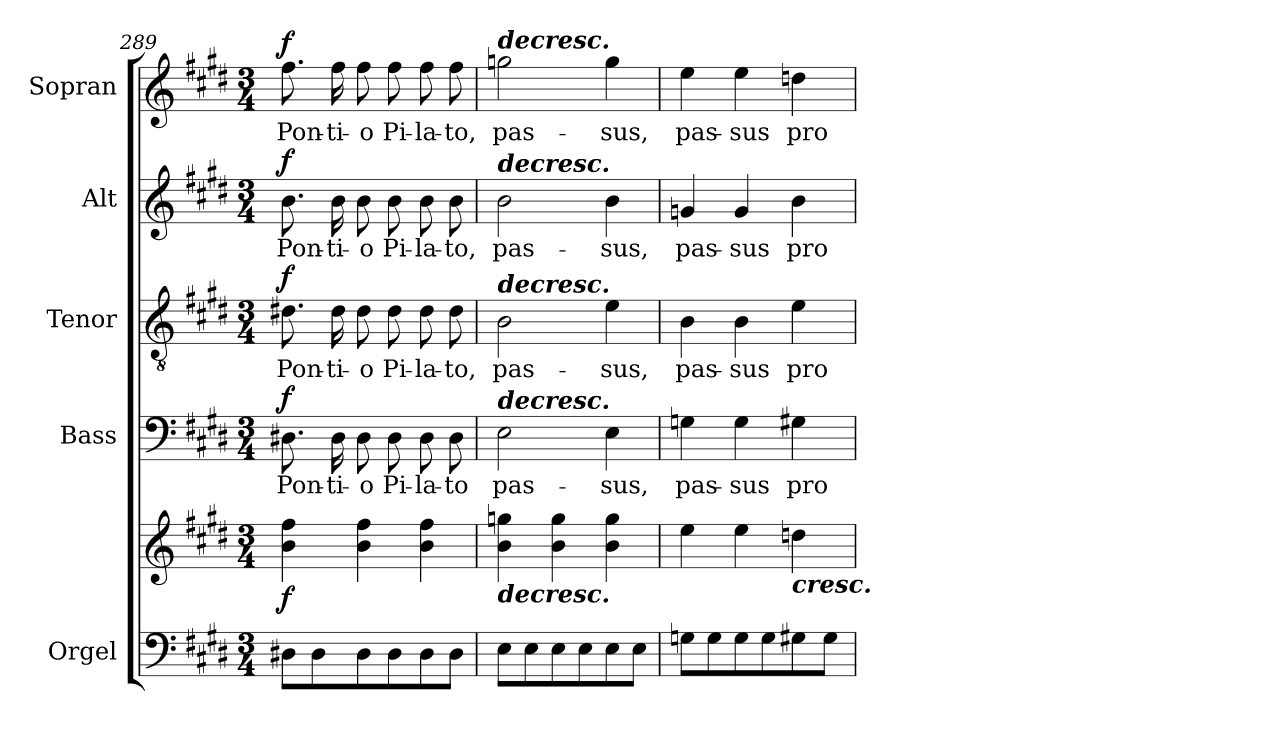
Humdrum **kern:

**kern	**kern	**dynam	**kern	**text	**dynam	**kern	**text	**dynam	**kern	**text	**dynam	**kern	**text	**dynam
*part5	*part5	*part5	*part4	*part4	*part4	*part3	*part3	*part3	*part2	*part2	*part2	*part1	*part1	*part1
*staff6	*staff5	*staff5/6	*staff4	*staff4	*staff4	*staff3	*staff3	*staff3	*staff2	*staff2	*staff2	*staff1	*staff1	*staff1
*I"Orgel	*	*	*I"Bass	*	*	*I"Tenor	*	*	*I"Alt	*	*	*I"Sopran	*	*
*I'Org.	*	*	*I'B.	*	*	*I'T.	*	*	*I'A.	*	*	*I'S.	*	*
*clefF4	*clefG2	*	*clefF4	*	*	*clefGv2	*	*	*clefG2	*	*	*clefG2	*	*
*k[f#c#g#d#]	*k[f#c#g#d#]	*	*k[f#c#g#d#]	*	*	*k[f#c#g#d#]	*	*	*k[f#c#g#d#]	*	*	*k[f#c#g#d#]	*	*
*E:	*E:	*	*E:	*	*	*E:	*	*	*E:	*	*	*E:	*	*
*M3/4	*M3/4	*	*M3/4	*	*	*M3/4	*	*	*M3/4	*	*	*M3/4	*	*
=289	=289	=289	=289	=289	=289	=289	=289	=289	=289	=289	=289	=289	=289	=289
!	!	!LO:DY:b	!	!LO:LY:b	!LO:DY:a	!	!LO:LY:b	!LO:DY:a	!	!LO:LY:b	!LO:DY:a	!	!LO:LY:b	!LO:DY:a
8D#X\L	4b\ 4ff#\	f	8.D#X\	Pon-	f	8.d#X\	Pon-	f	8.b\	Pon-	f	8.ff#\	Pon-	f
8D#\	.	.	.	.	.	.	.	.	.	.	.	.	.	.
!	!	!	!	!LO:LY:b	!	!	!LO:LY:b	!	!	!LO:LY:b	!	!	!LO:LY:b	!
.	.	.	16D#\	-ti-	.	16d#\	-ti-	.	16b\	-ti-	.	16ff#\	-ti-	.
!	!	!	!	!LO:LY:b	!	!	!LO:LY:b	!	!	!LO:LY:b	!	!	!LO:LY:b	!
8D#\	4b\ 4ff#\	.	8D#\	-o	.	8d#\	-o	.	8b\	-o	.	8ff#\	-o	.
!	!	!	!	!LO:LY:b	!	!	!LO:LY:b	!	!	!LO:LY:b	!	!	!LO:LY:b	!
8D#\	.	.	8D#\	Pi-	.	8d#\	Pi-	.	8b\	Pi-	.	8ff#\	Pi-	.
!	!	!	!	!LO:LY:b	!	!	!LO:LY:b	!	!	!LO:LY:b	!	!	!LO:LY:b	!
8D#\	4b\ 4ff#\	.	8D#\	-la-	.	8d#\	-la-	.	8b\	-la-	.	8ff#\	-la-	.
!	!	!	!	!LO:LY:b	!	!	!LO:LY:b	!	!	!LO:LY:b	!	!	!LO:LY:b	!
8D#\J	.	.	8D#\	-to	.	8d#\	-to,	.	8b\	-to,	.	8ff#\	-to,	.
=290	=290	=290	=290	=290	=290	=290	=290	=290	=290	=290	=290	=290	=290	=290
!	!	!	!	!	!	!	!	!	!	!	!	!LO:TX:a:Bi:t=decresc.	!	!
!	!	!	!	!	!	!	!	!	!LO:TX:a:Bi:t=decresc.	!	!	!	!	!
!	!	!	!	!	!	!LO:TX:a:Bi:t=decresc.	!	!	!	!	!	!	!	!
!	!	!	!LO:TX:a:Bi:t=decresc.	!	!	!	!	!	!	!	!	!	!	!
!	!LO:TX:b:Bi:t=decresc.	!	!	!	!	!	!	!	!	!	!	!	!	!
!	!	!	!	!LO:LY:b	!	!	!LO:LY:b	!	!	!LO:LY:b	!	!	!LO:LY:b	!
8E\L	4b\ 4ggn\	.	2E\	pas-	.	2B\	pas-	.	2b\	pas-	.	2ggn\	pas-	.
8E\	.	.	.	.	.	.	.	.	.	.	.	.	.	.
8E\	4b\ 4gg\	.	.	.	.	.	.	.	.	.	.	.	.	.
8E\	.	.	.	.	.	.	.	.	.	.	.	.	.	.
!	!	!	!	!LO:LY:b	!	!	!LO:LY:b	!	!	!LO:LY:b	!	!	!LO:LY:b	!
8E\	4b\ 4gg\	.	4E\	-sus,	.	4e\	-sus,	.	4b\	-sus,	.	4gg\	-sus,	.
8E\J	.	.	.	.	.	.	.	.	.	.	.	.	.	.
!!LO:PB:g=z
=291	=291	=291	=291	=291	=291	=291	=291	=291	=291	=291	=291	=291	=291	=291
!	!	!	!	!LO:LY:b	!	!	!LO:LY:b	!	!	!LO:LY:b	!	!	!LO:LY:b	!
8Gn\L	4ee\	.	4Gn\	pas-	.	4B\	pas-	.	4gn/	pas-	.	4ee\	pas-	.
8G\	.	.	.	.	.	.	.	.	.	.	.	.	.	.
!	!	!	!	!LO:LY:b	!	!	!LO:LY:b	!	!	!LO:LY:b	!	!	!LO:LY:b	!
8G\	4ee\	.	4G\	-sus	.	4B\	-sus	.	4g/	-sus	.	4ee\	-sus	.
8G\	.	.	.	.	.	.	.	.	.	.	.	.	.	.
!	!LO:TX:b:Bi:t=cresc.	!	!	!	!	!	!	!	!	!	!	!	!	!
!	!	!	!	!LO:LY:b	!	!	!LO:LY:b	!	!	!LO:LY:b	!	!	!LO:LY:b	!
8G#X\	4ddn\	.	4G#X\	pro	.	4e\	pro	.	4b\	pro	.	4ddn\	pro	.
8G#\J	.	.	.	.	.	.	.	.	.	.	.	.	.	.
=	=	=	=	=	=	=	=	=	=	=	=	=	=	=
*-	*-	*-	*-	*-	*-	*-	*-	*-	*-	*-	*-	*-	*-	*-
